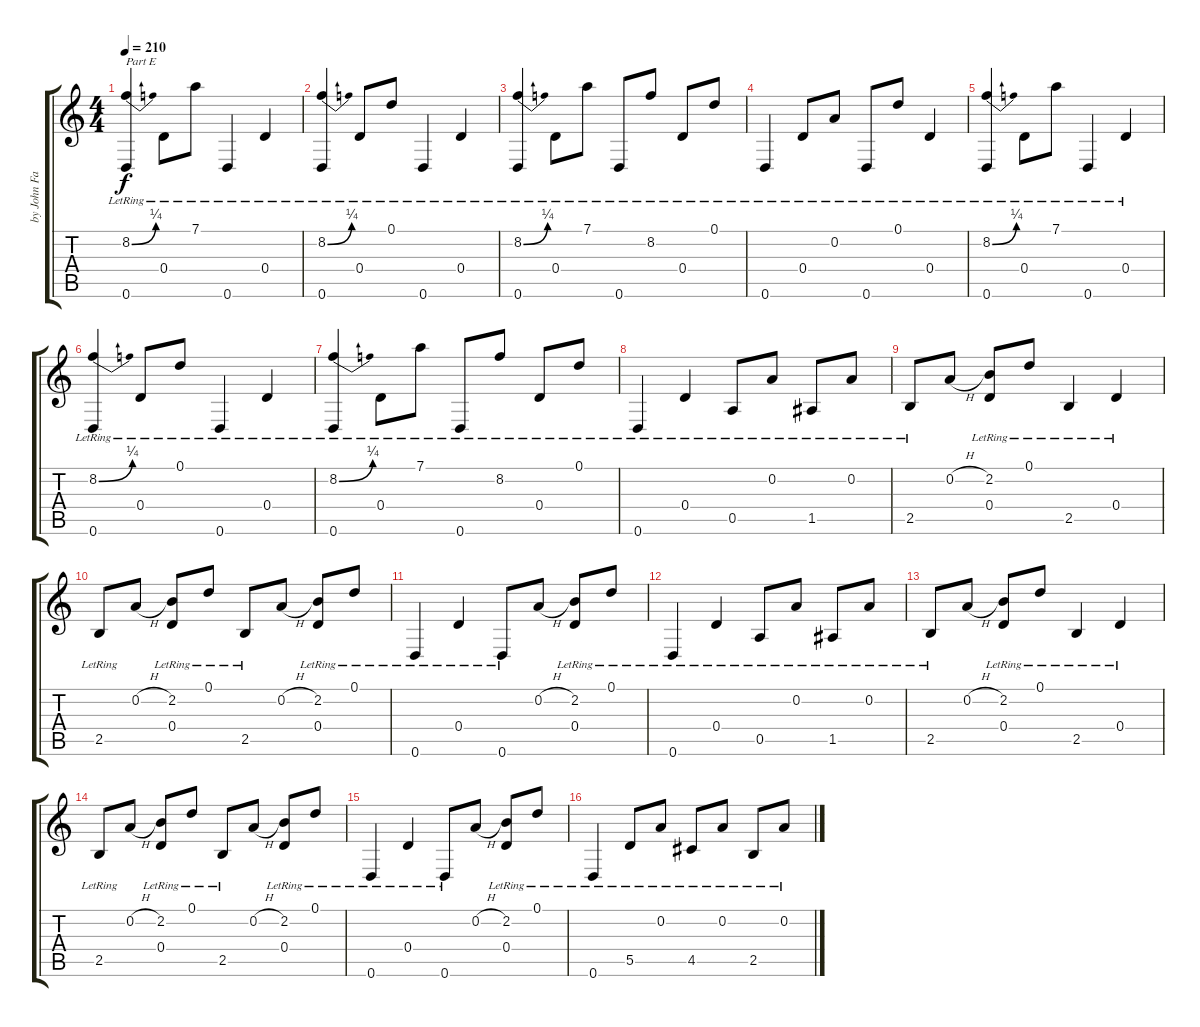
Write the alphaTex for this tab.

\track ("by John Fahey" "by John Fa") {instrument acousticguitarsteel}
\staff {score tabs}
\tuning (D4 A3 Gb3 D3 A2 D2) {hide}
\ts (4 4)
\tempo 210
\clef g2
\ks c
(8.2{be (bend 0 0 60 1)} 0.6{lr}).4{txt "Part E" dy f} 0.4{lr}.8 7.1{lr}.8 0.6{lr}.4 0.4{lr}.4 |
(8.2{be (bend 0 0 60 1)} 0.6{lr}).4 0.4{lr}.8 0.1{lr}.8 0.6{lr}.4 0.4{lr}.4 |
(8.2{be (bend 0 0 60 1)} 0.6{lr}).4 0.4{lr}.8 7.1{lr}.8 0.6{lr}.8 8.2{lr}.8 0.4{lr}.8 0.1{lr}.8 |
0.6{lr}.4 0.4{lr}.8 0.2{lr}.8 0.6{lr}.8 0.1{lr}.8 0.4{lr}.4 |
(8.2{be (bend 0 0 60 1)} 0.6{lr}).4 0.4{lr}.8 7.1{lr}.8 0.6{lr}.4 0.4{lr}.4 |
(8.2{be (bend 0 0 60 1)} 0.6{lr}).4 0.4{lr}.8 0.1{lr}.8 0.6{lr}.4 0.4{lr}.4 |
(8.2{be (bend 0 0 60 1)} 0.6{lr}).4 0.4{lr}.8 7.1{lr}.8 0.6{lr}.8 8.2{lr}.8 0.4{lr}.8 0.1{lr}.8 |
0.6{lr}.4 0.4{lr}.4 0.5{lr}.8 0.2{lr}.8 1.5{lr}.8 0.2{lr}.8 |
2.5{lr}.8 0.2{h}.8 (2.2{lr} 0.4{lr}).8 0.1{lr}.8 2.5{lr}.4 0.4{lr}.4 |
2.5{lr}.8 0.2{h}.8 (2.2{lr} 0.4{lr}).8 0.1{lr}.8 2.5{lr}.8 0.2{h}.8 (2.2{lr} 0.4{lr}).8 0.1{lr}.8 |
0.6{lr}.4 0.4{lr}.4 0.6{lr}.8 0.2{h}.8 (2.2{lr} 0.4{lr}).8 0.1{lr}.8 |
0.6{lr}.4 0.4{lr}.4 0.5{lr}.8 0.2{lr}.8 1.5{lr}.8 0.2{lr}.8 |
2.5{lr}.8 0.2{h}.8 (2.2{lr} 0.4{lr}).8 0.1{lr}.8 2.5{lr}.4 0.4{lr}.4 |
2.5{lr}.8 0.2{h}.8 (2.2{lr} 0.4{lr}).8 0.1{lr}.8 2.5{lr}.8 0.2{h}.8 (2.2{lr} 0.4{lr}).8 0.1{lr}.8 |
0.6{lr}.4 0.4{lr}.4 0.6{lr}.8 0.2{h}.8 (2.2{lr} 0.4{lr}).8 0.1{lr}.8 |
0.6{lr}.4 5.5{lr}.8 0.2{lr}.8 4.5{lr}.8 0.2{lr}.8 2.5{lr}.8 0.2{lr}.8
